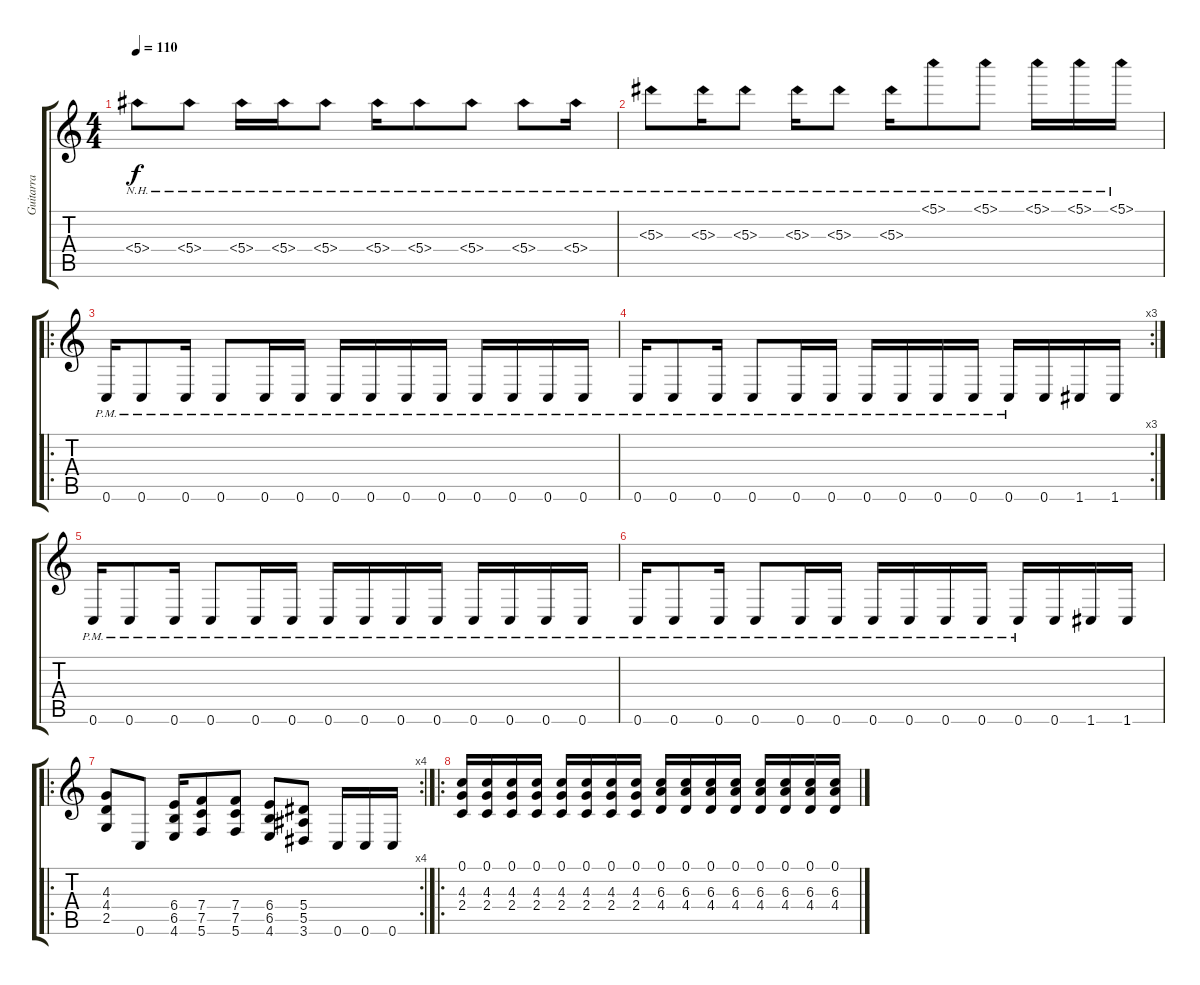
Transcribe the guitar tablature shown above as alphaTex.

\track ("Guitarra" "Guitarra") {instrument distortionguitar}
\staff {score tabs}
\tuning (C4 G3 Eb3 Bb2 F2 C2) {hide}
\ts (4 4)
\tempo 110
\clef g2
\ks c
5.4{nh}.8{dy f} 5.4{nh}.8 5.4{nh}.16 5.4{nh}.16 5.4{nh}.8 5.4{nh}.16 5.4{nh}.8 5.4{nh}.8 5.4{nh}.8 5.4{nh}.16 |
5.3{nh}.8 5.3{nh}.16 5.3{nh}.8 5.3{nh}.16 5.3{nh}.8 5.3{nh}.16 5.1{nh}.8 5.1{nh}.8 5.1{nh}.16 5.1{nh}.16 5.1{nh}.16 |
\ro
0.6{pm}.16 0.6{pm}.8 0.6{pm}.16 0.6{pm}.8 0.6{pm}.16 0.6{pm}.16 0.6{pm}.16 0.6{pm}.16 0.6{pm}.16 0.6{pm}.16 0.6{pm}.16 0.6{pm}.16 0.6{pm}.16 0.6{pm}.16 |
\rc 3
0.6{pm}.16 0.6{pm}.8 0.6{pm}.16 0.6{pm}.8 0.6{pm}.16 0.6{pm}.16 0.6{pm}.16 0.6{pm}.16 0.6{pm}.16 0.6{pm}.16 0.6{pm}.16 0.6.16 1.6.16 1.6.16 |
0.6{pm}.16 0.6{pm}.8 0.6{pm}.16 0.6{pm}.8 0.6{pm}.16 0.6{pm}.16 0.6{pm}.16 0.6{pm}.16 0.6{pm}.16 0.6{pm}.16 0.6{pm}.16 0.6{pm}.16 0.6{pm}.16 0.6{pm}.16 |
0.6{pm}.16 0.6{pm}.8 0.6{pm}.16 0.6{pm}.8 0.6{pm}.16 0.6{pm}.16 0.6{pm}.16 0.6{pm}.16 0.6{pm}.16 0.6{pm}.16 0.6{pm}.16 0.6.16 1.6.16 1.6.16 |
\ro
\rc 4
(4.3 4.4 2.5).8 0.6.8 (6.4 6.5 4.6).16 (7.4 7.5 5.6).8 (7.4 7.5 5.6).8 (6.4 6.5 4.6).8 (5.4 5.5 3.6).8 0.6.16 0.6.16 0.6.16 |
\ro
(0.1 4.3 2.4).16 (0.1 4.3 2.4).16 (0.1 4.3 2.4).16 (0.1 4.3 2.4).16 (0.1 4.3 2.4).16 (0.1 4.3 2.4).16 (0.1 4.3 2.4).16 (0.1 4.3 2.4).16 (0.1 6.3 4.4).16 (0.1 6.3 4.4).16 (0.1 6.3 4.4).16 (0.1 6.3 4.4).16 (0.1 6.3 4.4).16 (0.1 6.3 4.4).16 (0.1 6.3 4.4).16 (0.1 6.3 4.4).16
